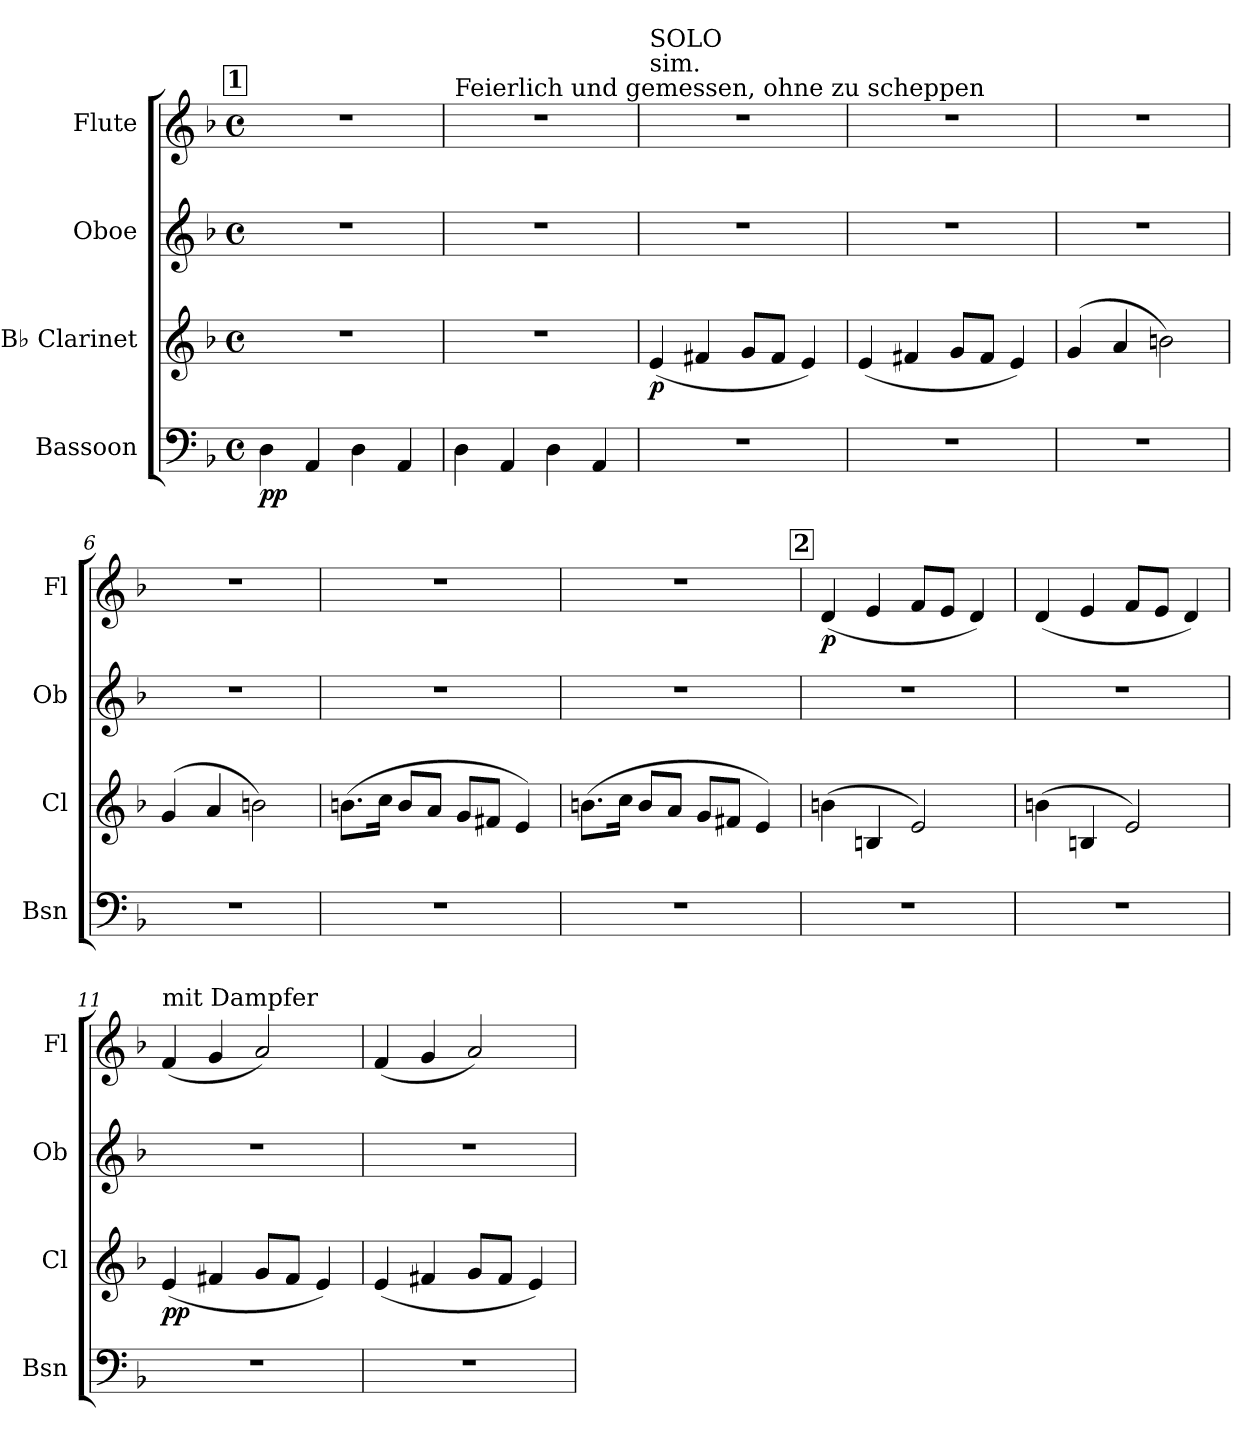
**kern	**dynam	**kern	**dynam	**kern	**kern	**dynam
*part4	*part4	*part3	*part3	*part2	*part1	*part1
*staff4	*staff4	*staff3	*staff3	*staff2	*staff1	*staff1
*I"Bassoon	*	*I"B♭ Clarinet	*	*I"Oboe	*I"Flute	*
*I'Bsn	*	*I'Cl	*	*I'Ob	*I'Fl	*
*clefF4	*	*clefG2	*	*clefG2	*clefG2	*
*	*	*ITrd1c2	*	*	*	*
*k[b-]	*	*k[b-e-a-]	*	*k[b-]	*k[b-]	*
*M4/4	*	*M4/4	*	*M4/4	*M4/4	*
*met(c)	*	*met(c)	*	*met(c)	*met(c)	*
*MM60	*	*MM60	*	*MM60	*MM60	*
!!LO:REH:place=s1:a:B:fs=14:t=1
=1	=1	=1	=1	=1	=1	=1
!	!LO:DY:b	!	!	!	!	!
4D\	pp	1r	.	1r	1r	.
4AA/	.	.	.	.	.	.
4D\	.	.	.	.	.	.
4AA/	.	.	.	.	.	.
=2	=2	=2	=2	=2	=2	=2
!	!	!	!	!	!LO:TX:a:t=Feierlich und gemessen, ohne zu scheppen	!
4D\	.	1r	.	1r	1r	.
4AA/	.	.	.	.	.	.
4D\	.	.	.	.	.	.
4AA/	.	.	.	.	.	.
=3	=3	=3	=3	=3	=3	=3
!	!	!	!	!	!LO:TX:a:t=sim.	!
!	!	!	!	!	!LO:TX:a:t=SOLO	!
!	!	!	!LO:DY:b	!	!	!
1r	.	(4d/	p	1r	1r	.
.	.	4en/	.	.	.	.
.	.	8f/L	.	.	.	.
.	.	8e/J	.	.	.	.
.	.	4d/)	.	.	.	.
=4	=4	=4	=4	=4	=4	=4
1r	.	(4d/	.	1r	1r	.
.	.	4en/	.	.	.	.
.	.	8f/L	.	.	.	.
.	.	8e/J	.	.	.	.
.	.	4d/)	.	.	.	.
=5	=5	=5	=5	=5	=5	=5
1r	.	(4f/	.	1r	1r	.
.	.	4g/	.	.	.	.
.	.	2an\)	.	.	.	.
=6	=6	=6	=6	=6	=6	=6
1r	.	(4f/	.	1r	1r	.
.	.	4g/	.	.	.	.
.	.	2an\)	.	.	.	.
!!LO:LB:g=z
=7	=7	=7	=7	=7	=7	=7
1r	.	(8.an\L	.	1r	1r	.
.	.	16b-\Jk	.	.	.	.
.	.	8a/L	.	.	.	.
.	.	8g/J	.	.	.	.
.	.	8f/L	.	.	.	.
.	.	8en/J	.	.	.	.
.	.	4d/)	.	.	.	.
=8	=8	=8	=8	=8	=8	=8
1r	.	(8.an\L	.	1r	1r	.
.	.	16b-\Jk	.	.	.	.
.	.	8a/L	.	.	.	.
.	.	8g/J	.	.	.	.
.	.	8f/L	.	.	.	.
.	.	8en/J	.	.	.	.
.	.	4d/)	.	.	.	.
!!LO:REH:place=s1:a:B:fs=14:t=2
=9	=9	=9	=9	=9	=9	=9
!	!	!	!	!	!	!LO:DY:b
1r	.	(4an\	.	1r	(4d/	p
.	.	4An/	.	.	4e/	.
.	.	2d/)	.	.	8f/L	.
.	.	.	.	.	8e/J	.
.	.	.	.	.	4d/)	.
=10	=10	=10	=10	=10	=10	=10
1r	.	(4an\	.	1r	(4d/	.
.	.	4An/	.	.	4e/	.
.	.	2d/)	.	.	8f/L	.
.	.	.	.	.	8e/J	.
.	.	.	.	.	4d/)	.
=11	=11	=11	=11	=11	=11	=11
!	!	!	!	!	!LO:TX:a:t=mit Dampfer	!
!	!	!	!LO:DY:b	!	!	!
1r	.	(4d/	pp	1r	(4f/	.
.	.	4en/	.	.	4g/	.
.	.	8f/L	.	.	2a/)	.
.	.	8e/J	.	.	.	.
.	.	4d/)	.	.	.	.
=12	=12	=12	=12	=12	=12	=12
1r	.	(4d/	.	1r	(4f/	.
.	.	4en/	.	.	4g/	.
.	.	8f/L	.	.	2a/)	.
.	.	8e/J	.	.	.	.
.	.	4d/)	.	.	.	.
=	=	=	=	=	=	=
*-	*-	*-	*-	*-	*-	*-
